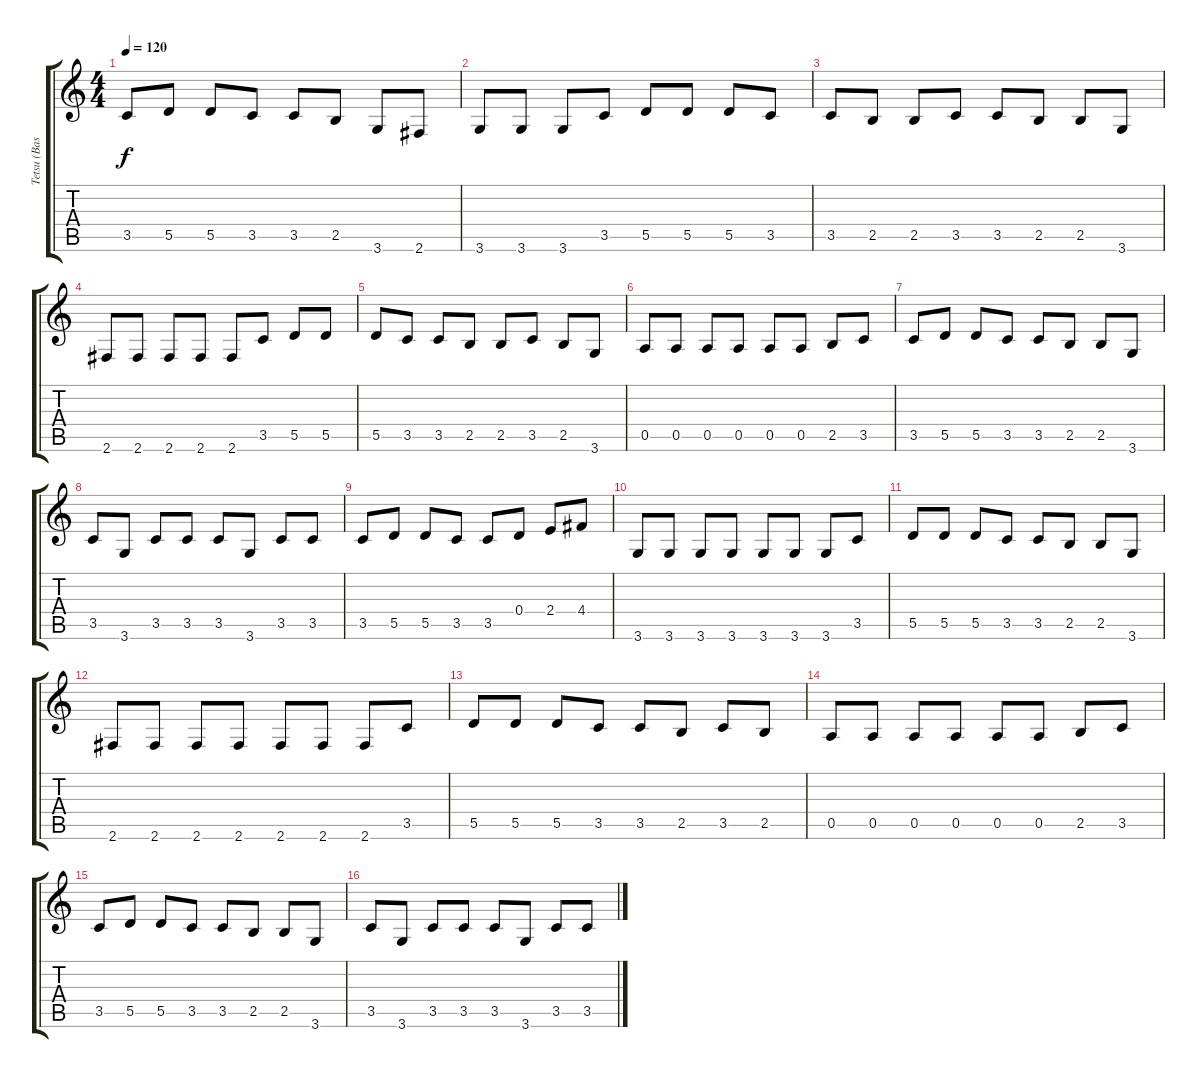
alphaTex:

\track ("Tetsu (Bass)" "Tetsu (Bas") {instrument electricbasspick}
\staff {score tabs}
\tuning (E4 B3 G3 D3 A2 E2) {hide}
\ts (4 4)
\tempo 120
\clef g2
\ks c
3.5.8{dy f} 5.5.8 5.5.8 3.5.8 3.5.8 2.5.8 3.6.8 2.6.8 |
3.6.8 3.6.8 3.6.8 3.5.8 5.5.8 5.5.8 5.5.8 3.5.8 |
3.5.8 2.5.8 2.5.8 3.5.8 3.5.8 2.5.8 2.5.8 3.6.8 |
2.6.8 2.6.8 2.6.8 2.6.8 2.6.8 3.5.8 5.5.8 5.5.8 |
5.5.8 3.5.8 3.5.8 2.5.8 2.5.8 3.5.8 2.5.8 3.6.8 |
0.5.8 0.5.8 0.5.8 0.5.8 0.5.8 0.5.8 2.5.8 3.5.8 |
3.5.8 5.5.8 5.5.8 3.5.8 3.5.8 2.5.8 2.5.8 3.6.8 |
3.5.8 3.6.8 3.5.8 3.5.8 3.5.8 3.6.8 3.5.8 3.5.8 |
3.5.8 5.5.8 5.5.8 3.5.8 3.5.8 0.4.8 2.4.8 4.4.8 |
3.6.8 3.6.8 3.6.8 3.6.8 3.6.8 3.6.8 3.6.8 3.5.8 |
5.5.8 5.5.8 5.5.8 3.5.8 3.5.8 2.5.8 2.5.8 3.6.8 |
2.6.8 2.6.8 2.6.8 2.6.8 2.6.8 2.6.8 2.6.8 3.5.8 |
5.5.8 5.5.8 5.5.8 3.5.8 3.5.8 2.5.8 3.5.8 2.5.8 |
0.5.8 0.5.8 0.5.8 0.5.8 0.5.8 0.5.8 2.5.8 3.5.8 |
3.5.8 5.5.8 5.5.8 3.5.8 3.5.8 2.5.8 2.5.8 3.6.8 |
3.5.8 3.6.8 3.5.8 3.5.8 3.5.8 3.6.8 3.5.8 3.5.8
